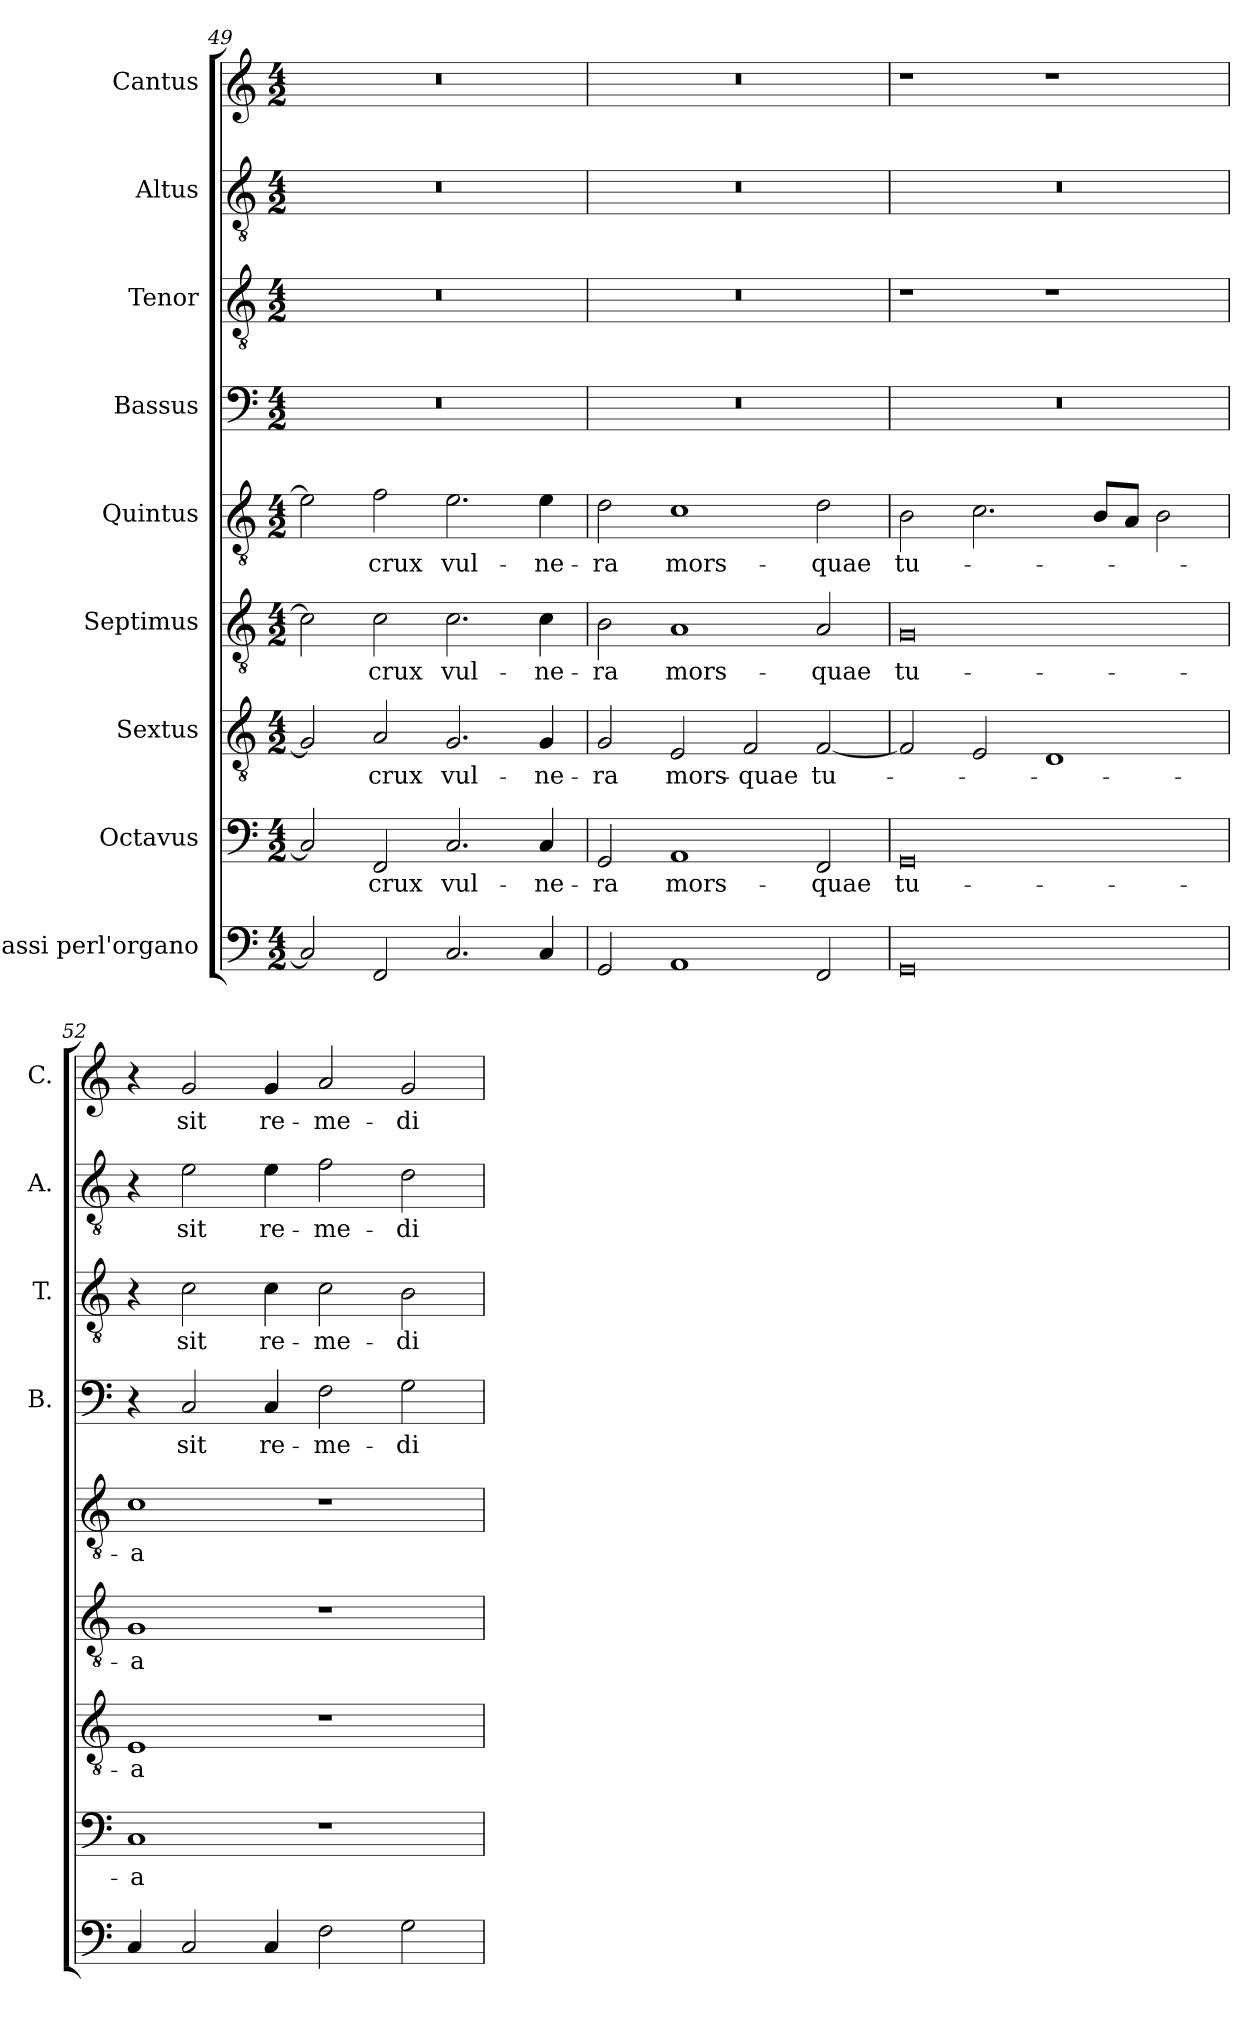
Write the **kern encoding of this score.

**kern	**kern	**text	**kern	**text	**kern	**text	**kern	**text	**kern	**text	**kern	**text	**kern	**text	**kern	**text
*part9	*part8	*part8	*part7	*part7	*part6	*part6	*part5	*part5	*part4	*part4	*part3	*part3	*part2	*part2	*part1	*part1
*staff9	*staff8	*staff8	*staff7	*staff7	*staff6	*staff6	*staff5	*staff5	*staff4	*staff4	*staff3	*staff3	*staff2	*staff2	*staff1	*staff1
*I"Bassi perl'organo	*I"Octavus	*	*I"Sextus	*	*I"Septimus	*	*I"Quintus	*	*I"Bassus	*	*I"Tenor	*	*I"Altus	*	*I"Cantus	*
*	*	*	*	*	*	*	*	*	*I'B.	*	*I'T.	*	*I'A.	*	*I'C.	*
*clefF4	*clefF4	*	*clefGv2	*	*clefGv2	*	*clefGv2	*	*clefF4	*	*clefGv2	*	*clefGv2	*	*clefG2	*
*	*	*	*ITrd7c12	*	*ITrd7c12	*	*ITrd7c12	*	*	*	*ITrd7c12	*	*ITrd7c12	*	*	*
*k[]	*k[]	*	*k[]	*	*k[]	*	*k[]	*	*k[]	*	*k[]	*	*k[]	*	*k[]	*
*a:	*a:	*	*a:	*	*a:	*	*a:	*	*a:	*	*a:	*	*a:	*	*a:	*
*M4/2	*M4/2	*	*M4/2	*	*M4/2	*	*M4/2	*	*M4/2	*	*M4/2	*	*M4/2	*	*M4/2	*
=49	=49	=49	=49	=49	=49	=49	=49	=49	=49	=49	=49	=49	=49	=49	=49	=49
!	!	!	!	!	!	!	!	!	!LO:N:vis=1	!	!LO:N:vis=1	!	!LO:N:vis=1	!	!LO:N:vis=1	!
2C/]	2C/]	.	2GG/]	.	2C\]	.	2E\]	.	0r	.	0r	.	0r	.	0r	.
!	!	!LO:LY:b	!	!LO:LY:b	!	!LO:LY:b	!	!LO:LY:b	!	!	!	!	!	!	!	!
2FF/	2FF/	crux	2AA/	crux	2C\	crux	2F\	crux	.	.	.	.	.	.	.	.
!	!	!LO:LY:b	!	!LO:LY:b	!	!LO:LY:b	!	!LO:LY:b	!	!	!	!	!	!	!	!
2.C/	2.C/	vul-	2.GG/	vul-	2.C\	vul-	2.E\	vul-	.	.	.	.	.	.	.	.
!	!	!LO:LY:b	!	!LO:LY:b	!	!LO:LY:b	!	!LO:LY:b	!	!	!	!	!	!	!	!
4C/	4C/	-ne-	4GG/	-ne-	4C\	-ne-	4E\	-ne-	.	.	.	.	.	.	.	.
=50	=50	=50	=50	=50	=50	=50	=50	=50	=50	=50	=50	=50	=50	=50	=50	=50
!	!	!LO:LY:b	!	!LO:LY:b	!	!LO:LY:b	!	!LO:LY:b	!LO:N:vis=1	!	!LO:N:vis=1	!	!LO:N:vis=1	!	!LO:N:vis=1	!
2GG/	2GG/	-ra	2GG/	-ra	2BB\	-ra	2D\	-ra	0r	.	0r	.	0r	.	0r	.
!	!	!LO:LY:b	!	!LO:LY:b	!	!LO:LY:b	!	!LO:LY:b	!	!	!	!	!	!	!	!
1AA	1AA	mors-	2EE/	mors-	1AA	mors-	1C	mors-	.	.	.	.	.	.	.	.
!	!	!	!	!LO:LY:b	!	!	!	!	!	!	!	!	!	!	!	!
.	.	.	2FF/	-quae	.	.	.	.	.	.	.	.	.	.	.	.
!	!	!LO:LY:b	!	!LO:LY:b	!	!LO:LY:b	!	!LO:LY:b	!	!	!	!	!	!	!	!
2FF/	2FF/	-quae	[<2FF/	tu-	2AA/	-quae	2D\	-quae	.	.	.	.	.	.	.	.
=51	=51	=51	=51	=51	=51	=51	=51	=51	=51	=51	=51	=51	=51	=51	=51	=51
!	!	!LO:LY:b	!	!	!	!LO:LY:b	!	!LO:LY:b	!LO:N:vis=1	!	!	!	!LO:N:vis=1	!	!	!
0GG	0GG	tu-	2FF/]	.	0GG	tu-	2BB\	tu-	0r	.	1r	.	0r	.	1r	.
.	.	.	2EE/	.	.	.	2.C\	.	.	.	.	.	.	.	.	.
.	.	.	1DD	.	.	.	.	.	.	.	1r	.	.	.	1r	.
.	.	.	.	.	.	.	8BB/L	.	.	.	.	.	.	.	.	.
.	.	.	.	.	.	.	8AA/J	.	.	.	.	.	.	.	.	.
.	.	.	.	.	.	.	2BB\	.	.	.	.	.	.	.	.	.
=52	=52	=52	=52	=52	=52	=52	=52	=52	=52	=52	=52	=52	=52	=52	=52	=52
!	!	!LO:LY:b	!	!LO:LY:b	!	!LO:LY:b	!	!LO:LY:b	!	!	!	!	!	!	!	!
4C/	1C	-a	1EE	-a	1GG	-a	1C	-a	4r	.	4r	.	4r	.	4r	.
!	!	!	!	!	!	!	!	!	!	!LO:LY:b	!	!LO:LY:b	!	!LO:LY:b	!	!LO:LY:b
2C/	.	.	.	.	.	.	.	.	2C/	sit	2C\	sit	2E\	sit	2g/	sit
!	!	!	!	!	!	!	!	!	!	!LO:LY:b	!	!LO:LY:b	!	!LO:LY:b	!	!LO:LY:b
4C/	.	.	.	.	.	.	.	.	4C/	re-	4C\	re-	4E\	re-	4g/	re-
!	!	!	!	!	!	!	!	!	!	!LO:LY:b	!	!LO:LY:b	!	!LO:LY:b	!	!LO:LY:b
2F\	1r	.	1r	.	1r	.	1r	.	2F\	-me-	2C\	-me-	2F\	-me-	2a/	-me-
!	!	!	!	!	!	!	!	!	!	!LO:LY:b	!	!LO:LY:b	!	!LO:LY:b	!	!LO:LY:b
2G\	.	.	.	.	.	.	.	.	2G\	-di-	2BB\	-di-	2D\	-di-	2g/	-di-
=	=	=	=	=	=	=	=	=	=	=	=	=	=	=	=	=
*-	*-	*-	*-	*-	*-	*-	*-	*-	*-	*-	*-	*-	*-	*-	*-	*-
